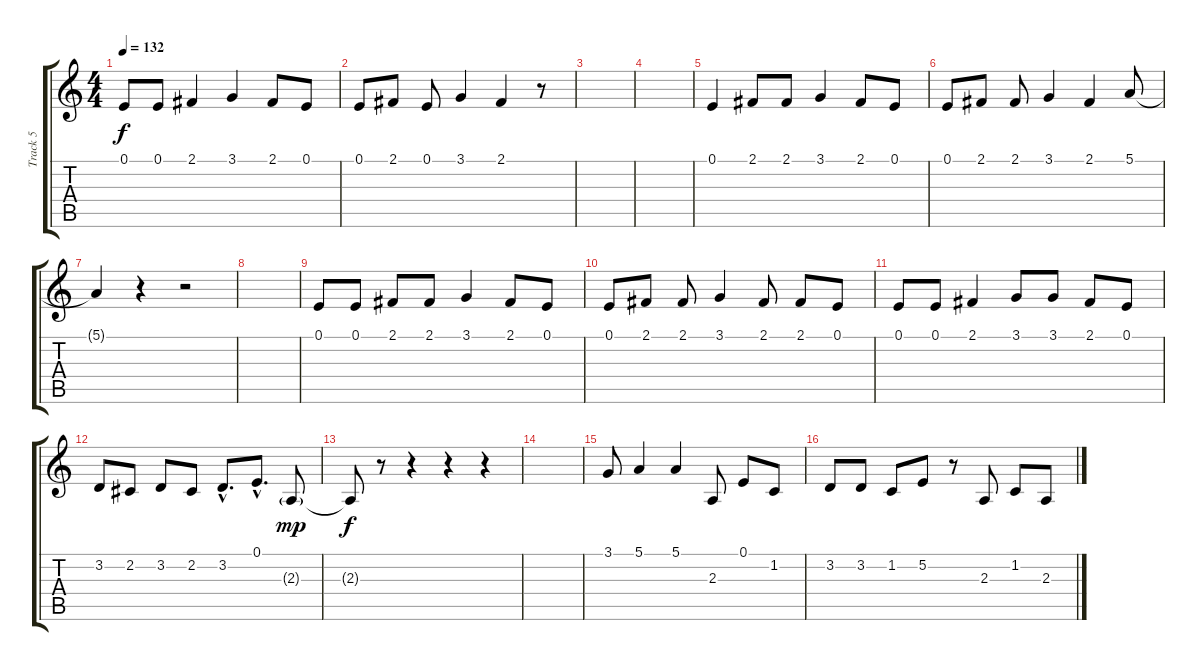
\track ("Track 5" "Track 5") {instrument shanai}
\staff {score tabs}
\tuning (E4 B3 G3 D3 A2 E2) {hide}
\ts (4 4)
\tempo 132
\clef g2
\ks c
0.1.8{dy f} 0.1.8 2.1.4 3.1.4 2.1.8 0.1.8 |
0.1.8 2.1.8 0.1.8 3.1.4 2.1.4 r.8 |
|
|
0.1.4 2.1.8 2.1.8 3.1.4 2.1.8 0.1.8 |
0.1.8 2.1.8 2.1.8 3.1.4 2.1.4 5.1.8 |
5.1{t}.4 r.4 r.2 |
|
0.1.8 0.1.8 2.1.8 2.1.8 3.1.4 2.1.8 0.1.8 |
0.1.8 2.1.8 2.1.8 3.1.4 2.1.8 2.1.8 0.1.8 |
0.1.8 0.1.8 2.1.4 3.1.8 3.1.8 2.1.8 0.1.8 |
3.2.8 2.2.8 3.2.8 2.2.8 3.2{hac}.8{d} 0.1{hac}.8{d} 2.3{g}.8{dy mp} |
2.3{t}.8{dy f} r.8 r.4 r.4 r.4 |
|
3.1.8 5.1.4 5.1.4 2.3.8 0.1.8 1.2.8 |
3.2.8 3.2.8 1.2.8 5.2.8 r.8 2.3.8 1.2.8 2.3.8
